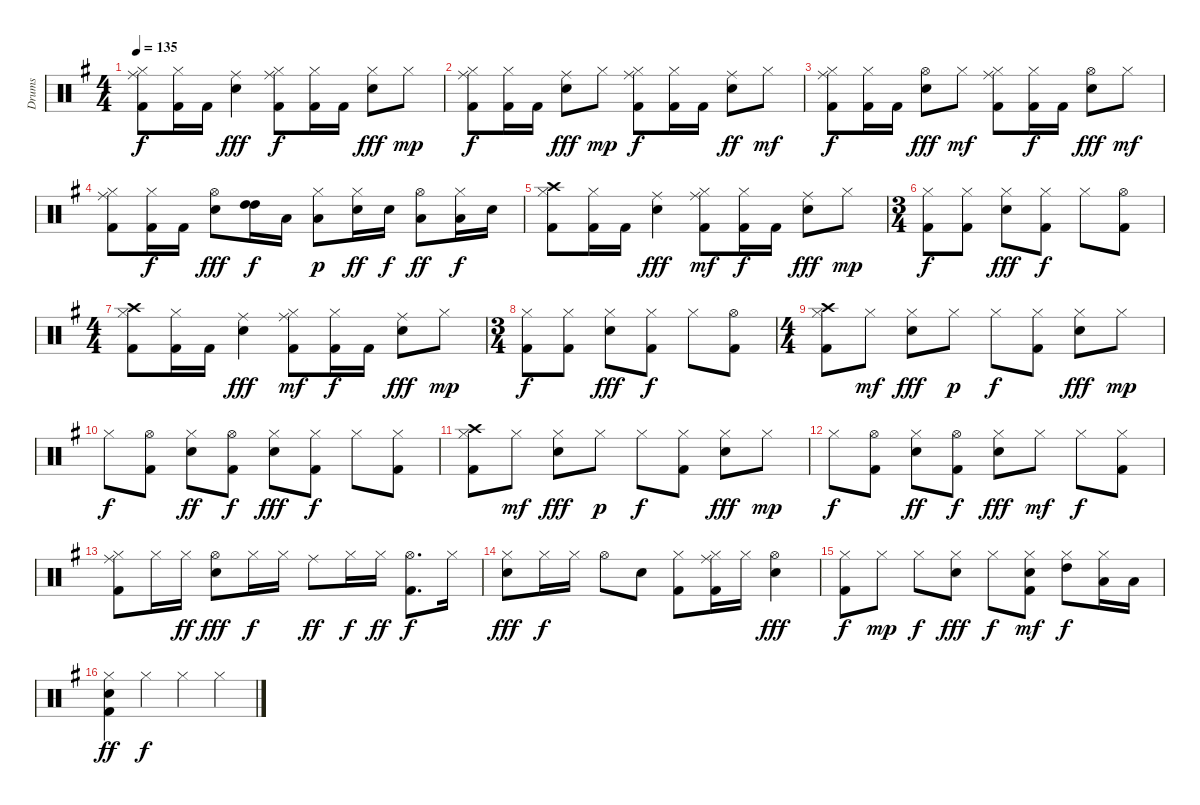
\track ("Drums" "Drums") {instrument percussion}
\staff {score}
\articulation defaults
\ts (4 4)
\tempo 135
\clef neutral
\ks g
("Hi-Hat (closed)" "Ride (middle)" "Kick (hit) 2").8{dy f} ("Hi-Hat (closed)" "Kick (hit) 2").16 "Kick (hit) 2".16 ("Ride (middle)" "Electric Snare (hit)").4{dy fff} ("Hi-Hat (closed)" "Ride (middle)" "Kick (hit) 2").8{dy f} ("Hi-Hat (closed)" "Kick (hit) 2").16 "Kick (hit) 2".16 ("Hi-Hat (closed)" "Electric Snare (hit)").8{dy fff} "Hi-Hat (closed)".8{dy mp} |
("Hi-Hat (closed)" "Ride (middle)" "Kick (hit) 2").8{dy f} ("Hi-Hat (closed)" "Kick (hit) 2").16 "Kick (hit) 2".16 ("Ride (middle)" "Electric Snare (hit)").8{dy fff} "Hi-Hat (closed)".8{dy mp} ("Hi-Hat (closed)" "Ride (middle)" "Kick (hit) 2").8{dy f} ("Hi-Hat (closed)" "Kick (hit) 2").16 "Kick (hit) 2".16 ("Ride (middle)" "Electric Snare (hit)").8{dy ff} "Hi-Hat (closed)".8{dy mf} |
("Hi-Hat (closed)" "Ride (middle)" "Kick (hit) 2").8{dy f} ("Hi-Hat (closed)" "Kick (hit) 2").16 "Kick (hit) 2".16 ("Hi-Hat (open)" "Electric Snare (hit)").8{dy fff} "Hi-Hat (closed)".8{dy mf} ("Hi-Hat (closed)" "Ride (middle)" "Kick (hit) 2").8 ("Hi-Hat (closed)" "Kick (hit) 2").16{dy f} "Kick (hit) 2".16 ("Hi-Hat (open)" "Electric Snare (hit)").8{dy fff} "Hi-Hat (closed)".8{dy mf} |
("Hi-Hat (closed)" "Ride (middle)" "Kick (hit) 2").8 ("Hi-Hat (closed)" "Kick (hit) 2").16{dy f} "Kick (hit) 2".16 ("Hi-Hat (open)" "Electric Snare (hit)").8{dy fff} ("High Tom (hit)" "High Tom (hit)").16{dy f} "Low Tom (hit)".16 ("Hi-Hat (closed)" "Low Floor Tom (hit)").8{dy p} ("Hi-Hat (closed)" "Electric Snare (hit)").16{dy ff} "Electric Snare (hit)".16{dy f} ("Hi-Hat (open)" "Low Tom (hit)").8{dy ff} ("Hi-Hat (closed)" "Low Tom (hit)").16{dy f} "Electric Snare (hit)".16 |
("Hi-Hat (closed)" "Crash high (hit)" "Kick (hit) 2").8 ("Hi-Hat (closed)" "Kick (hit) 2").16 "Kick (hit) 2".16 ("Ride (middle)" "Electric Snare (hit)").4{dy fff} ("Hi-Hat (closed)" "Ride (middle)" "Kick (hit) 2").8{dy mf} ("Hi-Hat (closed)" "Kick (hit) 2").16{dy f} "Kick (hit) 2".16 ("Ride (middle)" "Electric Snare (hit)").8{dy fff} "Hi-Hat (closed)".8{dy mp} |
\ts (3 4)
("Hi-Hat (closed)" "Kick (hit) 2").8{dy f} ("Hi-Hat (closed)" "Kick (hit) 2").8 ("Hi-Hat (closed)" "Electric Snare (hit)").8{dy fff} ("Hi-Hat (closed)" "Kick (hit) 2").8{dy f} "Hi-Hat (closed)".8 ("Hi-Hat (open)" "Kick (hit) 2").8 |
\ts (4 4)
("Hi-Hat (closed)" "Crash high (hit)" "Kick (hit) 2").8 ("Hi-Hat (closed)" "Kick (hit) 2").16 "Kick (hit) 2".16 ("Ride (middle)" "Electric Snare (hit)").4{dy fff} ("Hi-Hat (closed)" "Ride (middle)" "Kick (hit) 2").8{dy mf} ("Hi-Hat (closed)" "Kick (hit) 2").16{dy f} "Kick (hit) 2".16 ("Ride (middle)" "Electric Snare (hit)").8{dy fff} "Hi-Hat (closed)".8{dy mp} |
\ts (3 4)
("Hi-Hat (closed)" "Kick (hit) 2").8{dy f} ("Hi-Hat (closed)" "Kick (hit) 2").8 ("Hi-Hat (closed)" "Electric Snare (hit)").8{dy fff} ("Hi-Hat (closed)" "Kick (hit) 2").8{dy f} "Hi-Hat (closed)".8 ("Hi-Hat (open)" "Kick (hit) 2").8 |
\ts (4 4)
("Hi-Hat (closed)" "Crash high (hit)" "Kick (hit) 2").8 "Hi-Hat (closed)".8{dy mf} ("Hi-Hat (closed)" "Electric Snare (hit)").8{dy fff} "Hi-Hat (closed)".8{dy p} "Hi-Hat (closed)".8{dy f} ("Hi-Hat (closed)" "Kick (hit) 2").8 ("Hi-Hat (closed)" "Electric Snare (hit)").8{dy fff} "Hi-Hat (closed)".8{dy mp} |
"Hi-Hat (closed)".8{dy f} ("Hi-Hat (open)" "Kick (hit) 2").8 ("Hi-Hat (closed)" "Electric Snare (hit)").8{dy ff} ("Hi-Hat (open)" "Kick (hit) 2").8{dy f} ("Hi-Hat (closed)" "Electric Snare (hit)").8{dy fff} ("Hi-Hat (closed)" "Kick (hit) 2").8{dy f} "Hi-Hat (closed)".8 ("Hi-Hat (closed)" "Kick (hit) 2").8 |
("Hi-Hat (closed)" "Crash high (hit)" "Kick (hit) 2").8 "Hi-Hat (closed)".8{dy mf} ("Hi-Hat (closed)" "Electric Snare (hit)").8{dy fff} "Hi-Hat (closed)".8{dy p} "Hi-Hat (closed)".8{dy f} ("Hi-Hat (closed)" "Kick (hit) 2").8 ("Hi-Hat (closed)" "Electric Snare (hit)").8{dy fff} "Hi-Hat (closed)".8{dy mp} |
"Hi-Hat (closed)".8{dy f} ("Hi-Hat (open)" "Kick (hit) 2").8 ("Hi-Hat (closed)" "Electric Snare (hit)").8{dy ff} ("Hi-Hat (open)" "Kick (hit) 2").8{dy f} ("Hi-Hat (closed)" "Electric Snare (hit)").8{dy fff} "Hi-Hat (closed)".8{dy mf} "Hi-Hat (closed)".8{dy f} ("Hi-Hat (closed)" "Kick (hit) 2").8 |
("Hi-Hat (closed)" "Ride (middle)" "Kick (hit) 2").8 "Hi-Hat (closed)".16 "Hi-Hat (closed)".16{dy ff} ("Hi-Hat (open)" "Electric Snare (hit)").8{dy fff} "Hi-Hat (closed)".16{dy f} "Hi-Hat (closed)".16 "Ride (middle)".8{dy ff} "Hi-Hat (closed)".16{dy f} "Hi-Hat (closed)".16{dy ff} ("Hi-Hat (open)" "Kick (hit) 2").8{d dy f} "Hi-Hat (closed)".16 |
("Hi-Hat (closed)" "Electric Snare (hit)").8{dy fff} "Hi-Hat (closed)".16{dy f} "Hi-Hat (closed)".16 "Hi-Hat (open)".8 "Electric Snare (hit)".8 ("Hi-Hat (closed)" "Kick (hit) 2").8 ("Hi-Hat (closed)" "Ride (middle)" "Kick (hit) 2").16 "Hi-Hat (closed)".16 ("Hi-Hat (open)" "Electric Snare (hit)").4{dy fff} |
("Hi-Hat (closed)" "Kick (hit) 2").8{dy f} "Hi-Hat (closed)".8{dy mp} "Hi-Hat (closed)".8{dy f} ("Hi-Hat (closed)" "Electric Snare (hit)").8{dy fff} "Hi-Hat (closed)".8{dy f} ("Hi-Hat (closed)" "Electric Snare (hit)" "Kick (hit) 2").8{dy mf} ("Hi-Hat (closed)" "High Tom (hit)").8{dy f} ("Hi-Hat (closed)" "Low Tom (hit)").16 "Low Floor Tom (hit)".16 |
("Hi-Hat (closed)" "Electric Snare (hit)" "Kick (hit) 2").4{dy ff} "Hi-Hat (closed)".4{dy f} "Hi-Hat (closed)".4 "Hi-Hat (closed)".4
